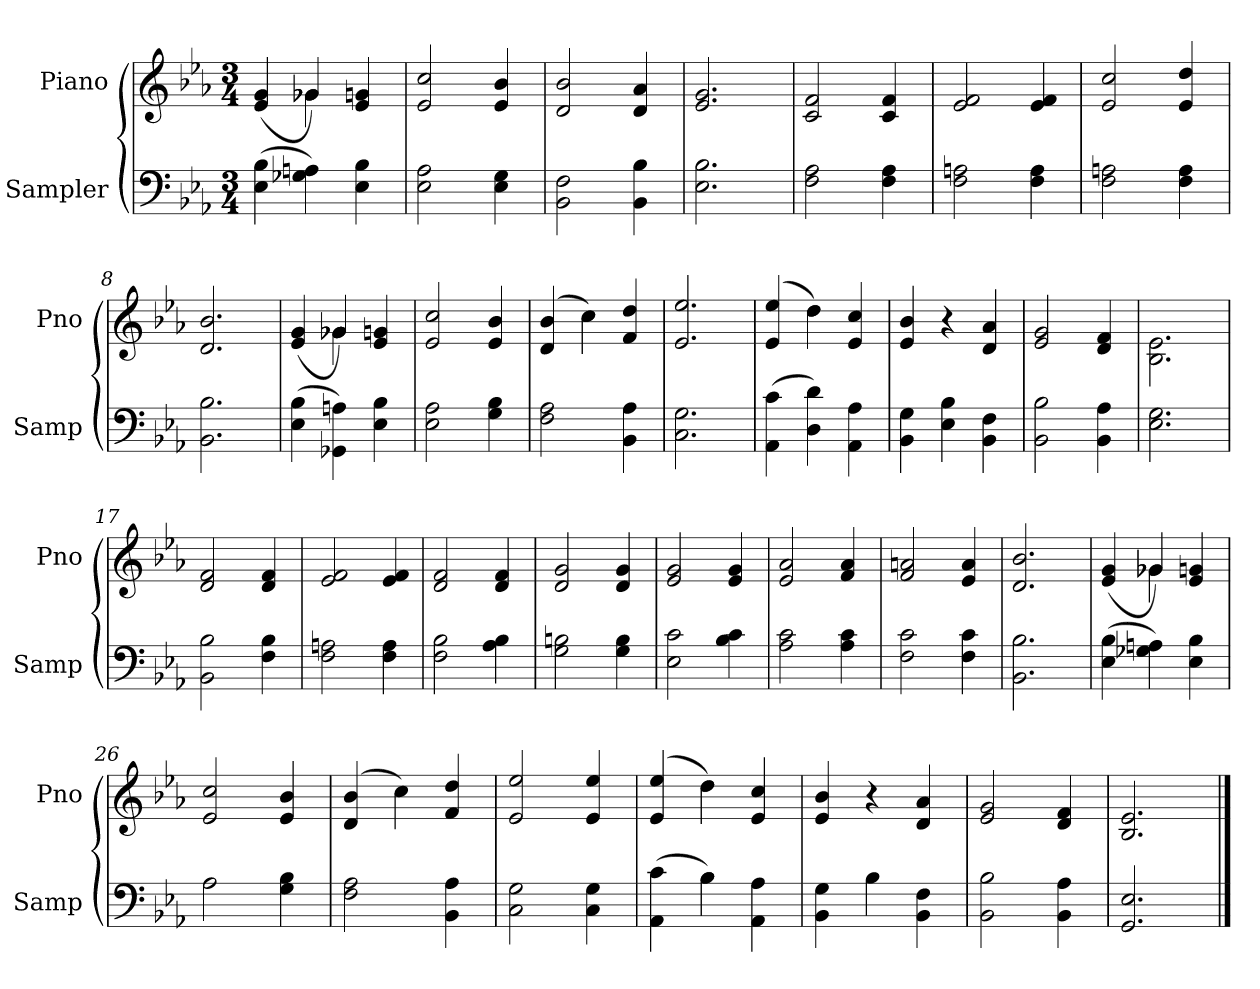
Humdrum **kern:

**kern	**kern
*part2	*part1
*staff2	*staff1
*I"Sampler	*I"Piano
*I'Samp	*I'Pno
*clefF4	*clefG2
*k[b-e-a-]	*k[b-e-a-]
*E-:	*E-:
*M3/4	*M3/4
=1	=1
*	*^
(4E- 4B-	(4e- 4g	4ryy
4G-X 4An)	4g-X/)	4g-X
4E- 4B-	4e- 4gn	4ryy
*	*v	*v
=2	=2
2E- 2A-	2e- 2cc
4E- 4G	4e- 4b-
=3	=3
2BB- 2F	2d 2b-
4BB- 4B-	4d 4a-
=4	=4
2.E- 2.B-	2.e- 2.g
=5	=5
2F 2A-	2c 2f
4F 4A-	4c 4f
=6	=6
2F 2An	2e- 2f
4F 4A	4e- 4f
=7	=7
2F 2An	2e- 2cc
4F 4A	4e- 4dd
=8	=8
2.BB- 2.B-	2.d 2.b-
=9	=9
*	*^
(4E- 4B-	(4e- 4g	4ryy
4GG-X 4An)	4g-X/)	4g-X
4E- 4B-	4e- 4gn	4ryy
*	*v	*v
=10	=10
2E- 2A-	2e- 2cc
4G 4B-	4e- 4b-
=11	=11
*	*^
2F 2A-	(4d 4b-	4ryy
.	4cc\)	4cc
4BB- 4A-	4f 4dd	4ryy
*	*v	*v
=12	=12
2.C 2.G	2.e- 2.ee-
=13	=13
*	*^
(4AA- 4c	(4e- 4ee-	4ryy
4D\ 4d\)	4dd\)	4dd
4AA- 4A-	4e- 4cc	4ryy
*	*v	*v
=14	=14
4BB- 4G	4e- 4b-
4E- 4B-	4r
4BB- 4F	4d 4a-
=15	=15
2BB- 2B-	2e- 2g
4BB- 4A-	4d 4f
=16	=16
2.E- 2.G	2.B-\ 2.e-\
=17	=17
2BB- 2B-	2d 2f
4F 4B-	4d 4f
=18	=18
2F 2An	2e- 2f
4F 4A	4e- 4f
=19	=19
2F 2B-	2d 2f
4A- 4B-	4d 4f
=20	=20
2G 2Bn	2d 2g
4G 4B	4d 4g
=21	=21
2E- 2c	2e- 2g
4B- 4c	4e- 4g
=22	=22
2A- 2c	2e- 2a-
4A- 4c	4f 4a-
=23	=23
2F 2c	2f 2an
4F 4c	4e- 4a
=24	=24
2.BB- 2.B-	2.d 2.b-
=25	=25
*	*^
(4E- 4B-	(4e- 4g	4ryy
4G-X 4An)	4g-X/)	4g-X
4E- 4B-	4e- 4gn	4ryy
*	*v	*v
=26	=26
2A-	2e- 2cc
4G 4B-	4e- 4b-
=27	=27
2F 2A-	(4d 4b-
.	4cc)
4BB- 4A-	4f 4dd
=28	=28
2C 2G	2e- 2ee-
4C 4G	4e- 4ee-
=29	=29
*^	*^
(4AA- 4c	4ryy	(4e- 4ee-	4ryy
4B-\)	4B-	4dd\)	4dd
4AA- 4A-	4ryy	4e- 4cc	4ryy
*v	*v	*	*
*	*v	*v
=30	=30
4BB- 4G	4e- 4b-
4B-	4r
4BB- 4F	4d 4a-
=31	=31
2BB- 2B-	2e- 2g
4BB- 4A-	4d 4f
=32	=32
2.GG 2.E-	2.B- 2.e-
==	==
*-	*-
